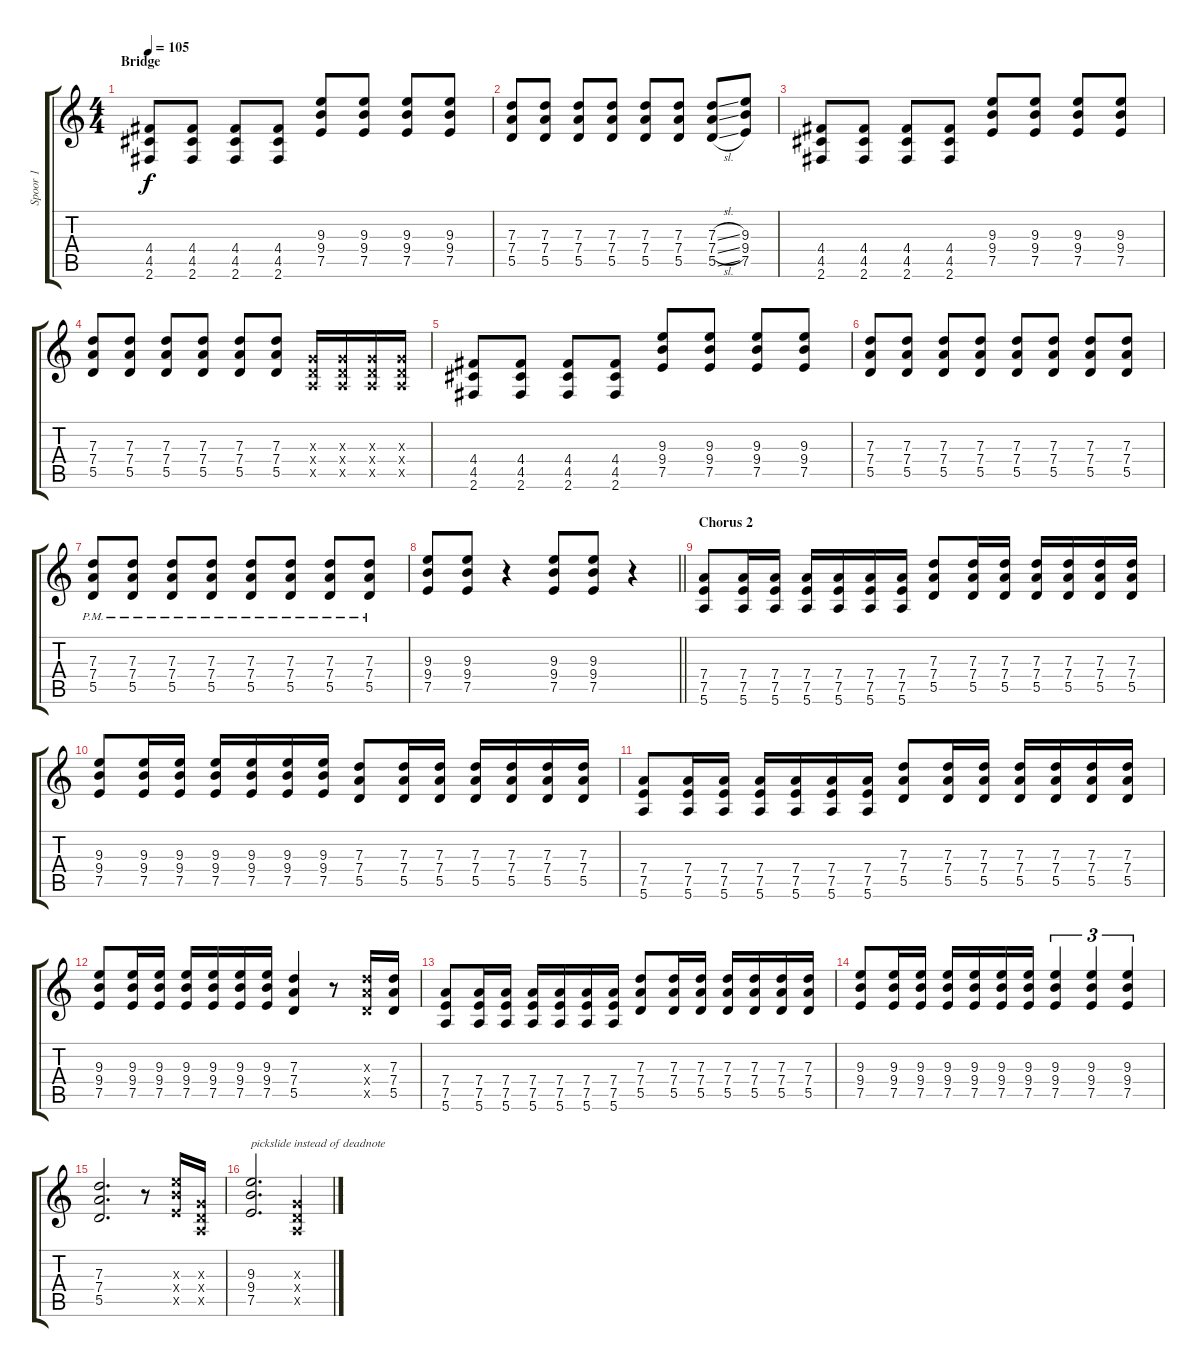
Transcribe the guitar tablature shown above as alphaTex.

\track ("Spoor 1" "Spoor 1") {instrument distortionguitar}
\staff {score tabs}
\tuning (E4 B3 G3 D3 A2 E2) {hide}
\ts (4 4)
\section ("" "Bridge")
\tempo 105
\clef g2
\ks c
(4.4 4.5 2.6).8{dy f} (4.4 4.5 2.6).8 (4.4 4.5 2.6).8 (4.4 4.5 2.6).8 (9.3 9.4 7.5).8 (9.3 9.4 7.5).8 (9.3 9.4 7.5).8 (9.3 9.4 7.5).8 |
(7.3 7.4 5.5).8 (7.3 7.4 5.5).8 (7.3 7.4 5.5).8 (7.3 7.4 5.5).8 (7.3 7.4 5.5).8 (7.3 7.4 5.5).8 (7.3{sl} 7.4{sl} 5.5{sl}).8 (9.3 9.4 7.5).8 |
(4.4 4.5 2.6).8 (4.4 4.5 2.6).8 (4.4 4.5 2.6).8 (4.4 4.5 2.6).8 (9.3 9.4 7.5).8 (9.3 9.4 7.5).8 (9.3 9.4 7.5).8 (9.3 9.4 7.5).8 |
(7.3 7.4 5.5).8 (7.3 7.4 5.5).8 (7.3 7.4 5.5).8 (7.3 7.4 5.5).8 (7.3 7.4 5.5).8 (7.3 7.4 5.5).8 (0.3{x} 0.4{x} 0.5{x}).16 (0.3{x} 0.4{x} 0.5{x}).16 (0.3{x} 0.4{x} 0.5{x}).16 (0.3{x} 0.4{x} 0.5{x}).16 |
(4.4 4.5 2.6).8 (4.4 4.5 2.6).8 (4.4 4.5 2.6).8 (4.4 4.5 2.6).8 (9.3 9.4 7.5).8 (9.3 9.4 7.5).8 (9.3 9.4 7.5).8 (9.3 9.4 7.5).8 |
(7.3 7.4 5.5).8 (7.3 7.4 5.5).8 (7.3 7.4 5.5).8 (7.3 7.4 5.5).8 (7.3 7.4 5.5).8 (7.3 7.4 5.5).8 (7.3 7.4 5.5).8 (7.3 7.4 5.5).8 |
(7.3{pm} 7.4{pm} 5.5{pm}).8 (7.3{pm} 7.4{pm} 5.5{pm}).8 (7.3{pm} 7.4{pm} 5.5{pm}).8 (7.3{pm} 7.4{pm} 5.5{pm}).8 (7.3{pm} 7.4{pm} 5.5{pm}).8 (7.3{pm} 7.4{pm} 5.5{pm}).8 (7.3{pm} 7.4{pm} 5.5).8 (7.3{pm} 7.4 5.5).8 |
\barLineRight lightlight
(9.3 9.4 7.5).8 (9.3 9.4 7.5).8 r.4 (9.3 9.4 7.5).8 (9.3 9.4 7.5).8 r.4 |
\section ("" "Chorus 2")
(7.4 7.5 5.6).8{instrument electricguitarclean} (7.4 7.5 5.6).16 (7.4 7.5 5.6).16 (7.4 7.5 5.6).16 (7.4 7.5 5.6).16 (7.4 7.5 5.6).16 (7.4 7.5 5.6).16 (7.3 7.4 5.5).8 (7.3 7.4 5.5).16 (7.3 7.4 5.5).16 (7.3 7.4 5.5).16 (7.3 7.4 5.5).16 (7.3 7.4 5.5).16 (7.3 7.4 5.5).16 |
(9.3 9.4 7.5).8 (9.3 9.4 7.5).16 (9.3 9.4 7.5).16 (9.3 9.4 7.5).16 (9.3 9.4 7.5).16 (9.3 9.4 7.5).16 (9.3 9.4 7.5).16 (7.3 7.4 5.5).8 (7.3 7.4 5.5).16 (7.3 7.4 5.5).16 (7.3 7.4 5.5).16 (7.3 7.4 5.5).16 (7.3 7.4 5.5).16 (7.3 7.4 5.5).16 |
(7.4 7.5 5.6).8 (7.4 7.5 5.6).16 (7.4 7.5 5.6).16 (7.4 7.5 5.6).16 (7.4 7.5 5.6).16 (7.4 7.5 5.6).16 (7.4 7.5 5.6).16 (7.3 7.4 5.5).8 (7.3 7.4 5.5).16 (7.3 7.4 5.5).16 (7.3 7.4 5.5).16 (7.3 7.4 5.5).16 (7.3 7.4 5.5).16 (7.3 7.4 5.5).16 |
(9.3 9.4 7.5).8 (9.3 9.4 7.5).16 (9.3 9.4 7.5).16 (9.3 9.4 7.5).16 (9.3 9.4 7.5).16 (9.3 9.4 7.5).16 (9.3 9.4 7.5).16 (7.3 7.4 5.5).4 r.8 (7.3{x} 7.4{x} 5.5{x}).16{instrument distortionguitar} (7.3 7.4 5.5).16 |
(7.4 7.5 5.6).8 (7.4 7.5 5.6).16 (7.4 7.5 5.6).16 (7.4 7.5 5.6).16 (7.4 7.5 5.6).16 (7.4 7.5 5.6).16 (7.4 7.5 5.6).16 (7.3 7.4 5.5).8 (7.3 7.4 5.5).16 (7.3 7.4 5.5).16 (7.3 7.4 5.5).16 (7.3 7.4 5.5).16 (7.3 7.4 5.5).16 (7.3 7.4 5.5).16 |
(9.3 9.4 7.5).8 (9.3 9.4 7.5).16 (9.3 9.4 7.5).16 (9.3 9.4 7.5).16 (9.3 9.4 7.5).16 (9.3 9.4 7.5).16 (9.3 9.4 7.5).16 (9.3 9.4 7.5).4{tu (3 2)} (9.3 9.4 7.5).4{tu (3 2)} (9.3 9.4 7.5).4{tu (3 2)} |
(7.3 7.4 5.5).2{d} r.8 (9.3{x} 9.4{x} 7.5{x}).16 (0.3{x} 0.4{x} 0.5{x}).16 |
(9.3 9.4 7.5).2{d txt "pickslide instead of deadnote"} (0.3{x} 0.4{x} 0.5{x}).4
